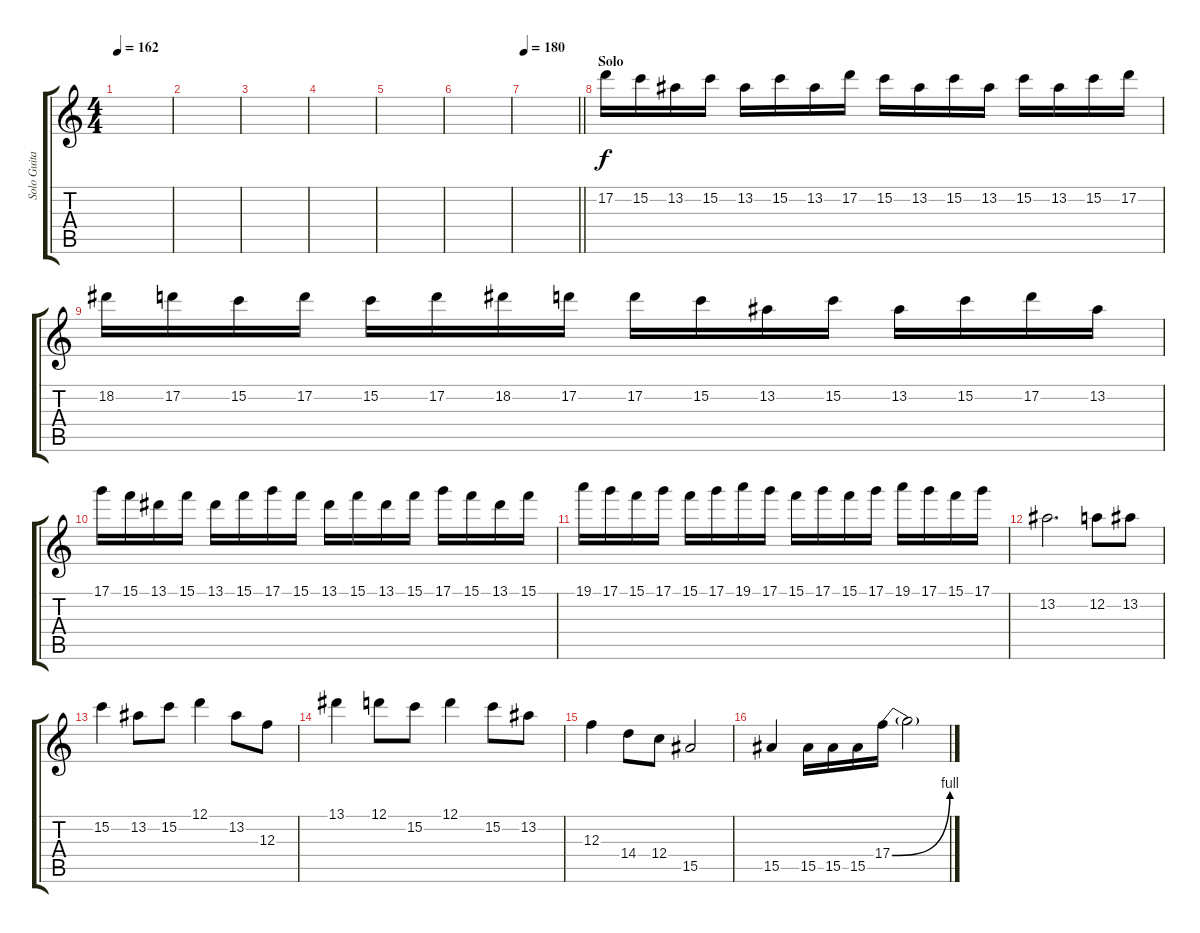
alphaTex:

\track ("Solo Guitar" "Solo Guita") {instrument distortionguitar}
\staff {score tabs}
\tuning (D4 A3 F3 C3 G2 C2) {hide}
\ts (4 4)
\tempo 162
\clef g2
\ks c
|
|
|
|
|
|
\tempo 180
\barLineRight lightlight
|
\section ("" "Solo")
17.2.16 15.2.16 13.2.16 15.2.16 13.2.16 15.2.16 13.2.16 17.2.16 15.2.16 13.2.16 15.2.16 13.2.16 15.2.16 13.2.16 15.2.16 17.2.16 |
18.2.16 17.2.16 15.2.16 17.2.16 15.2.16 17.2.16 18.2.16 17.2.16 17.2.16 15.2.16 13.2.16 15.2.16 13.2.16 15.2.16 17.2.16 13.2.16 |
17.1.16 15.1.16 13.1.16 15.1.16 13.1.16 15.1.16 17.1.16 15.1.16 13.1.16 15.1.16 13.1.16 15.1.16 17.1.16 15.1.16 13.1.16 15.1.16 |
19.1.16 17.1.16 15.1.16 17.1.16 15.1.16 17.1.16 19.1.16 17.1.16 15.1.16 17.1.16 15.1.16 17.1.16 19.1.16 17.1.16 15.1.16 17.1.16 |
13.2.2{d} 12.2.8 13.2.8 |
15.2.4 13.2.8 15.2.8 12.1.4 13.2.8 12.3.8 |
13.1.4 12.1.8 15.2.8 12.1.4 15.2.8 13.2.8 |
12.3.4 14.4.8 12.4.8 15.5.2 |
15.5.4 15.5.16 15.5.16 15.5.16 17.4{be (bend 0 0 60 4)}.16 17.4{t}.2
